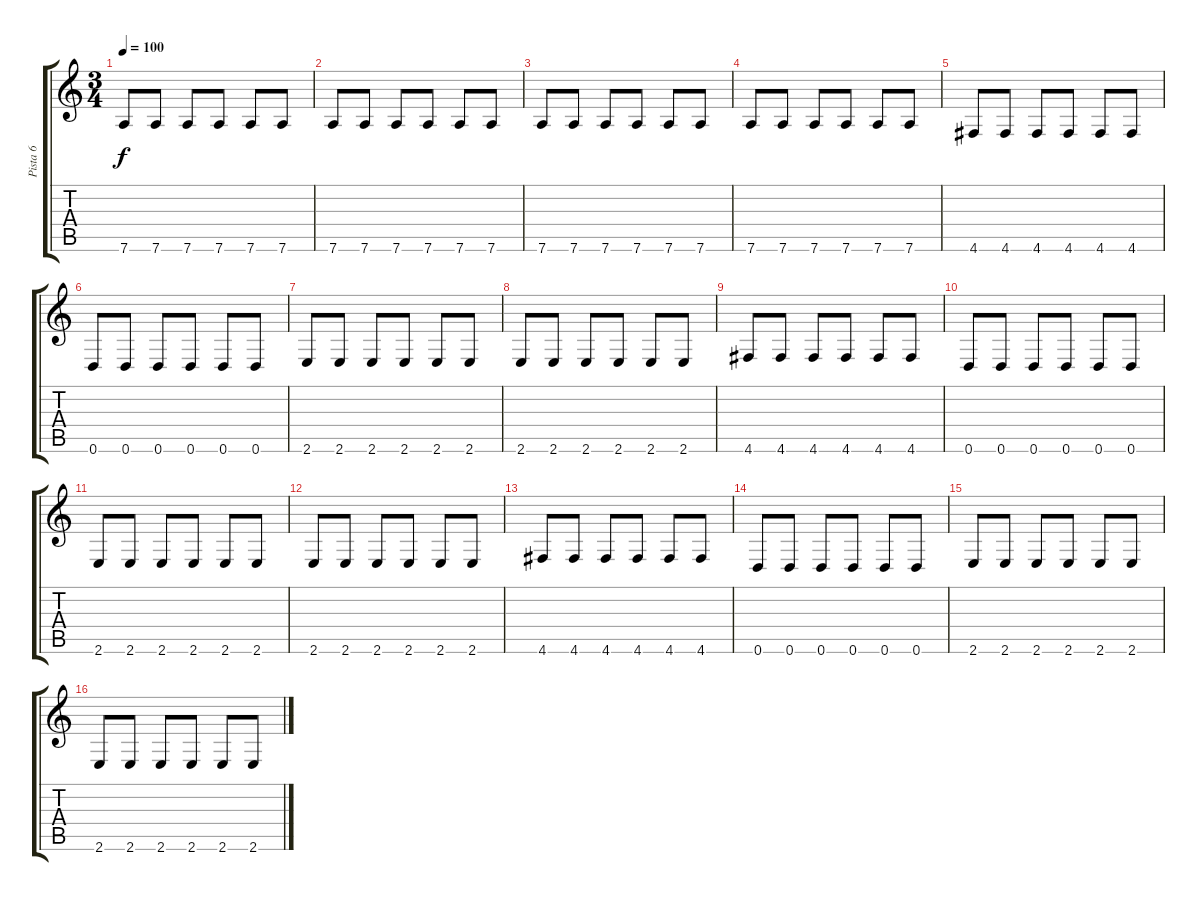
\track ("Pista 6" "Pista 6") {instrument electricbassfinger}
\staff {score tabs}
\tuning (E4 B3 G3 D3 A2 D2) {hide}
\ts (3 4)
\tempo 100
\clef g2
\ks c
7.6.8{dy f} 7.6.8 7.6.8 7.6.8 7.6.8 7.6.8 |
7.6.8 7.6.8 7.6.8 7.6.8 7.6.8 7.6.8 |
7.6.8 7.6.8 7.6.8 7.6.8 7.6.8 7.6.8 |
7.6.8 7.6.8 7.6.8 7.6.8 7.6.8 7.6.8 |
4.6.8 4.6.8 4.6.8 4.6.8 4.6.8 4.6.8 |
0.6.8 0.6.8 0.6.8 0.6.8 0.6.8 0.6.8 |
2.6.8 2.6.8 2.6.8 2.6.8 2.6.8 2.6.8 |
2.6.8 2.6.8 2.6.8 2.6.8 2.6.8 2.6.8 |
4.6.8 4.6.8 4.6.8 4.6.8 4.6.8 4.6.8 |
0.6.8 0.6.8 0.6.8 0.6.8 0.6.8 0.6.8 |
2.6.8 2.6.8 2.6.8 2.6.8 2.6.8 2.6.8 |
2.6.8 2.6.8 2.6.8 2.6.8 2.6.8 2.6.8 |
4.6.8 4.6.8 4.6.8 4.6.8 4.6.8 4.6.8 |
0.6.8 0.6.8 0.6.8 0.6.8 0.6.8 0.6.8 |
2.6.8 2.6.8 2.6.8 2.6.8 2.6.8 2.6.8 |
2.6.8 2.6.8 2.6.8 2.6.8 2.6.8 2.6.8
